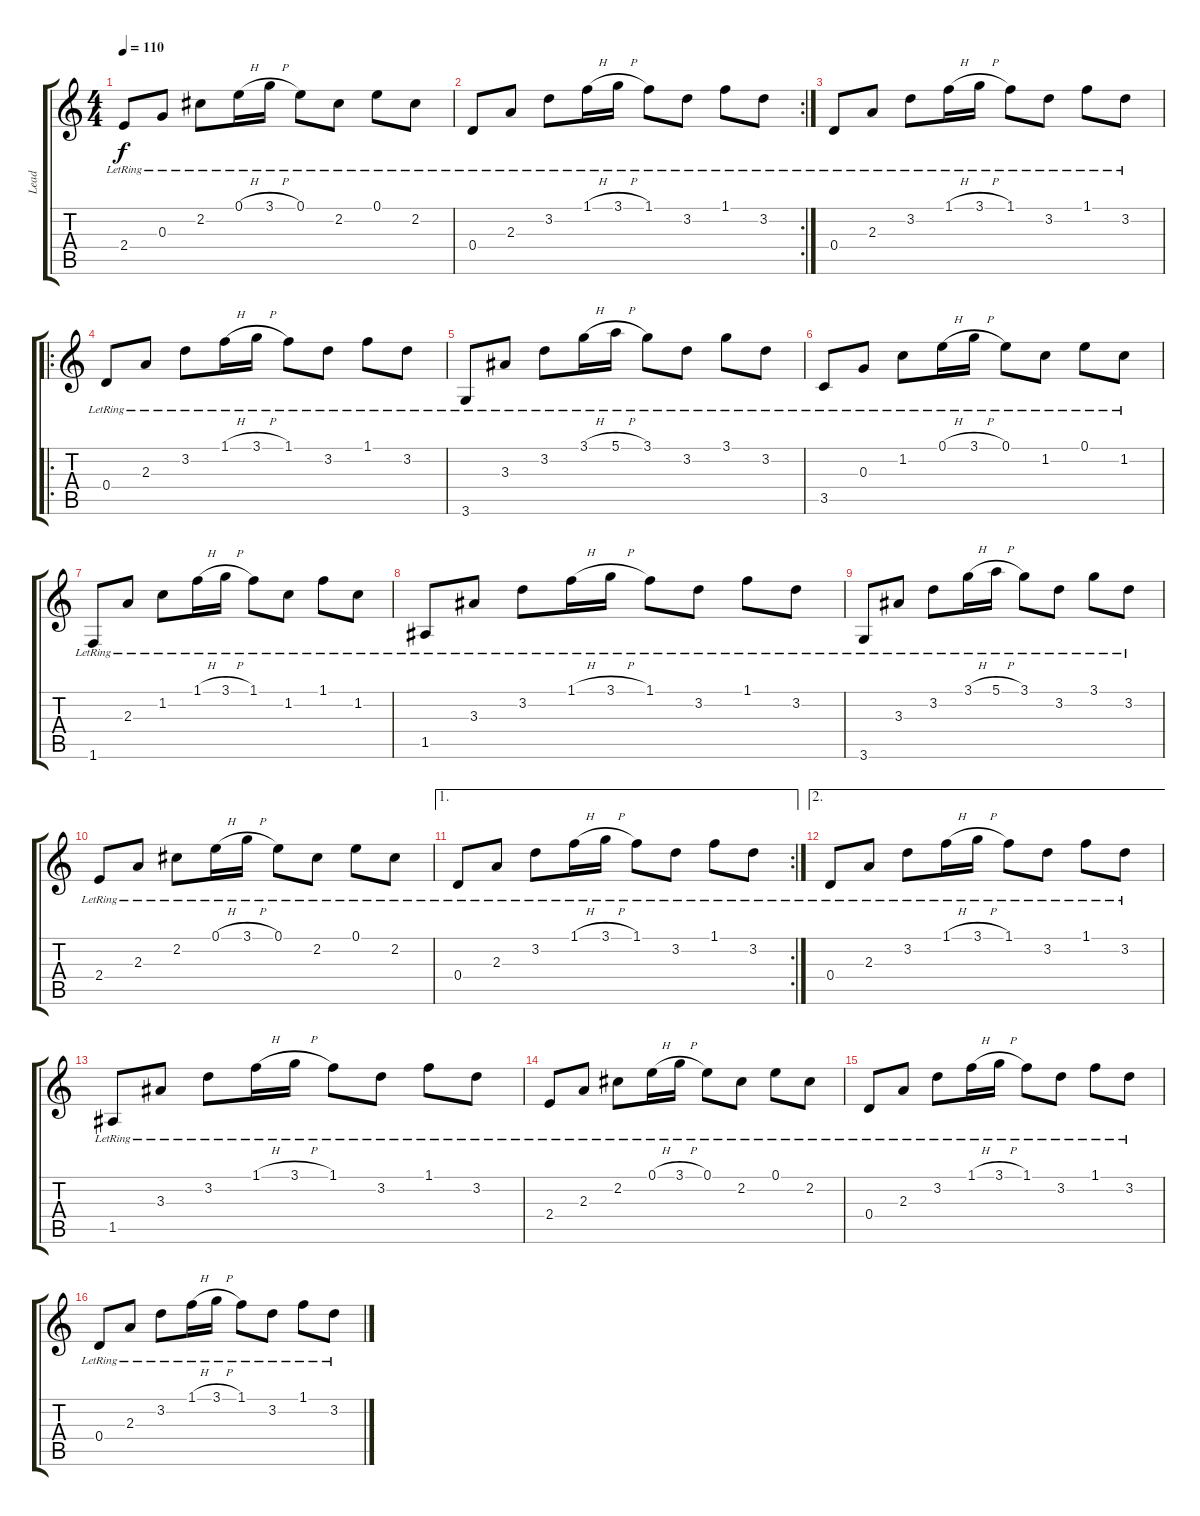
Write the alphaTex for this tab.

\track ("Lead" "Lead") {instrument acousticguitarsteel}
\staff {score tabs}
\tuning (E4 B3 G3 D3 A2 E2) {hide}
\ts (4 4)
\tempo 110
\clef g2
\ks c
2.4{lr}.8{dy f} 0.3{lr}.8 2.2{lr}.8 0.1{h lr}.16 3.1{h lr}.16 0.1{lr}.8 2.2{lr}.8 0.1{lr}.8 2.2{lr}.8 |
\rc 2
0.4{lr}.8 2.3{lr}.8 3.2{lr}.8 1.1{h lr}.16 3.1{h lr}.16 1.1{lr}.8 3.2{lr}.8 1.1{lr}.8 3.2{lr}.8 |
0.4{lr}.8 2.3{lr}.8 3.2{lr}.8 1.1{h lr}.16 3.1{h lr}.16 1.1{lr}.8 3.2{lr}.8 1.1{lr}.8 3.2{lr}.8 |
\ro
0.4{lr}.8 2.3{lr}.8 3.2{lr}.8 1.1{h lr}.16 3.1{h lr}.16 1.1{lr}.8 3.2{lr}.8 1.1{lr}.8 3.2{lr}.8 |
3.6{lr}.8 3.3{lr}.8 3.2{lr}.8 3.1{h lr}.16 5.1{h lr}.16 3.1{lr}.8 3.2{lr}.8 3.1{lr}.8 3.2{lr}.8 |
3.5{lr}.8 0.3{lr}.8 1.2{lr}.8 0.1{h lr}.16 3.1{h lr}.16 0.1{lr}.8 1.2{lr}.8 0.1{lr}.8 1.2{lr}.8 |
1.6{lr}.8 2.3{lr}.8 1.2{lr}.8 1.1{h lr}.16 3.1{h lr}.16 1.1{lr}.8 1.2{lr}.8 1.1{lr}.8 1.2{lr}.8 |
1.5{lr}.8 3.3{lr}.8 3.2{lr}.8 1.1{h lr}.16 3.1{h lr}.16 1.1{lr}.8 3.2{lr}.8 1.1{lr}.8 3.2{lr}.8 |
3.6{lr}.8 3.3{lr}.8 3.2{lr}.8 3.1{h lr}.16 5.1{h lr}.16 3.1{lr}.8 3.2{lr}.8 3.1{lr}.8 3.2{lr}.8 |
2.4{lr}.8 2.3{lr}.8 2.2{lr}.8 0.1{h lr}.16 3.1{h lr}.16 0.1{lr}.8 2.2{lr}.8 0.1{lr}.8 2.2{lr}.8 |
\ae 1
\rc 2
0.4{lr}.8 2.3{lr}.8 3.2{lr}.8 1.1{h lr}.16 3.1{h lr}.16 1.1{lr}.8 3.2{lr}.8 1.1{lr}.8 3.2{lr}.8 |
\ae 2
0.4{lr}.8 2.3{lr}.8 3.2{lr}.8 1.1{h lr}.16 3.1{h lr}.16 1.1{lr}.8 3.2{lr}.8 1.1{lr}.8 3.2{lr}.8 |
1.5{lr}.8 3.3{lr}.8 3.2{lr}.8 1.1{h lr}.16 3.1{h lr}.16 1.1{lr}.8 3.2{lr}.8 1.1{lr}.8 3.2{lr}.8 |
2.4{lr}.8 2.3{lr}.8 2.2{lr}.8 0.1{h lr}.16 3.1{h lr}.16 0.1{lr}.8 2.2{lr}.8 0.1{lr}.8 2.2{lr}.8 |
0.4{lr}.8 2.3{lr}.8 3.2{lr}.8 1.1{h lr}.16 3.1{h lr}.16 1.1{lr}.8 3.2{lr}.8 1.1{lr}.8 3.2{lr}.8 |
0.4{lr}.8 2.3{lr}.8 3.2{lr}.8 1.1{h lr}.16 3.1{h lr}.16 1.1{lr}.8 3.2{lr}.8 1.1{lr}.8 3.2{lr}.8
